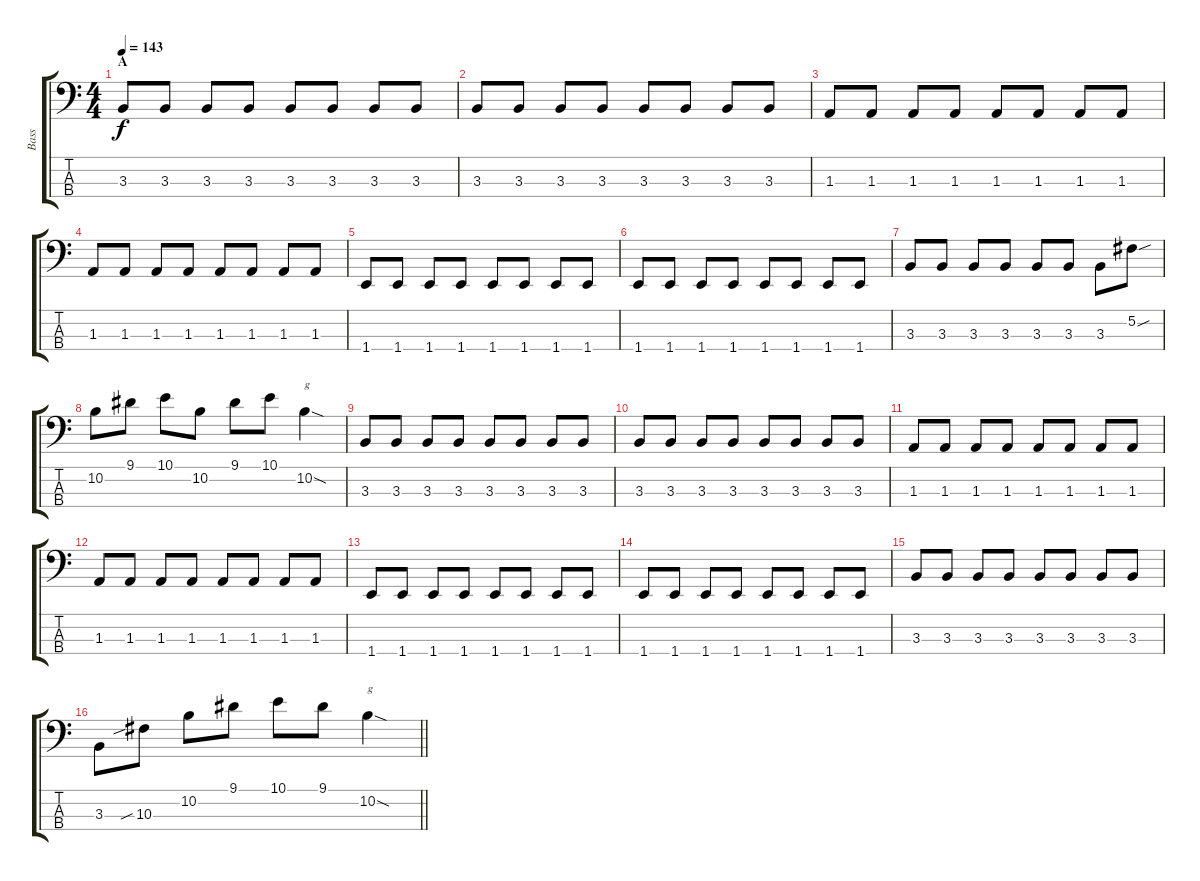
\track ("Bass" "Bass") {instrument electricbasspick}
\staff {score tabs}
\tuning (Gb2 Db2 Ab1 Eb1) {hide}
\ts (4 4)
\section ("" "A")
\tempo 143
\clef f4
\ks c
3.3.8{dy f} 3.3.8 3.3.8 3.3.8 3.3.8 3.3.8 3.3.8 3.3.8 |
3.3.8 3.3.8 3.3.8 3.3.8 3.3.8 3.3.8 3.3.8 3.3.8 |
1.3.8 1.3.8 1.3.8 1.3.8 1.3.8 1.3.8 1.3.8 1.3.8 |
1.3.8 1.3.8 1.3.8 1.3.8 1.3.8 1.3.8 1.3.8 1.3.8 |
1.4.8 1.4.8 1.4.8 1.4.8 1.4.8 1.4.8 1.4.8 1.4.8 |
1.4.8 1.4.8 1.4.8 1.4.8 1.4.8 1.4.8 1.4.8 1.4.8 |
3.3.8 3.3.8 3.3.8 3.3.8 3.3.8 3.3.8 3.3.8 5.2{sou}.8 |
10.2.8 9.1.8 10.1.8 10.2.8 9.1.8 10.1.8 10.2{sod}.4{txt "g"} |
3.3.8 3.3.8 3.3.8 3.3.8 3.3.8 3.3.8 3.3.8 3.3.8 |
3.3.8 3.3.8 3.3.8 3.3.8 3.3.8 3.3.8 3.3.8 3.3.8 |
1.3.8 1.3.8 1.3.8 1.3.8 1.3.8 1.3.8 1.3.8 1.3.8 |
1.3.8 1.3.8 1.3.8 1.3.8 1.3.8 1.3.8 1.3.8 1.3.8 |
1.4.8 1.4.8 1.4.8 1.4.8 1.4.8 1.4.8 1.4.8 1.4.8 |
1.4.8 1.4.8 1.4.8 1.4.8 1.4.8 1.4.8 1.4.8 1.4.8 |
3.3.8 3.3.8 3.3.8 3.3.8 3.3.8 3.3.8 3.3.8 3.3.8 |
\barLineRight lightlight
3.3.8 10.3{sib}.8 10.2.8 9.1.8 10.1.8 9.1.8 10.2{sod}.4{txt "g"}
